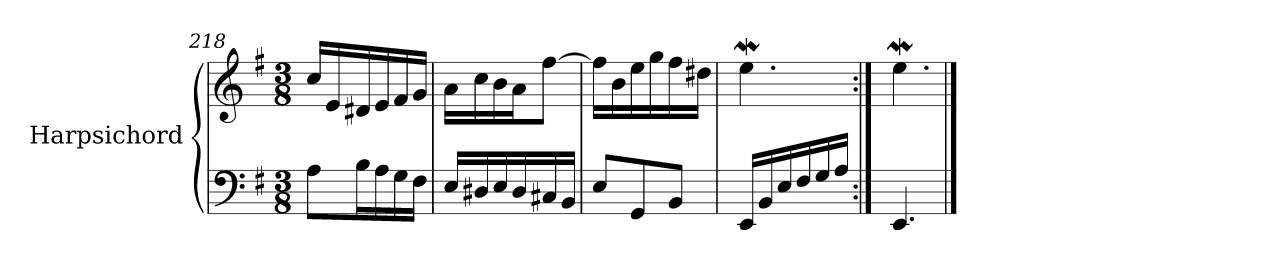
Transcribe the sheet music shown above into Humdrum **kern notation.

**kern	**kern
*part1	*part1
*staff2	*staff1
*I"Harpsichord	*
*I'Hch.	*
*clefF4	*clefG2
*k[f#]	*k[f#]
*M3/8	*M3/8
=218	=218
8A\L	16cc/LL
.	16e/
16B\L	16d#X/
16A\	16e/
16G\	16f#/
16F#\JJ	16g/JJ
=219	=219
16E/LL	16a\LL
16D#X/	16cc\
16E/	16b\
16D#/	16a\J
16C#X/	[8ff#\J
16BB/JJ	.
=220	=220
8E/L	16ff#\LL]
.	16b\
8GG/	16ee\
.	16gg\
8BB/J	16ff#\
.	16dd#X\JJ
=221	=221
*	*^
16EE/LL	4.eeW\	4.dd#i\yy
16BB/	.	.
16E/	.	.
16F#/	.	.
16G/	.	.
16A/JJ	.	.
=222:|!	=222:|!	=222:|!
4.EE/	4.eeW\	4.dd#i\yy
*	*v	*v
==	==
*-	*-
